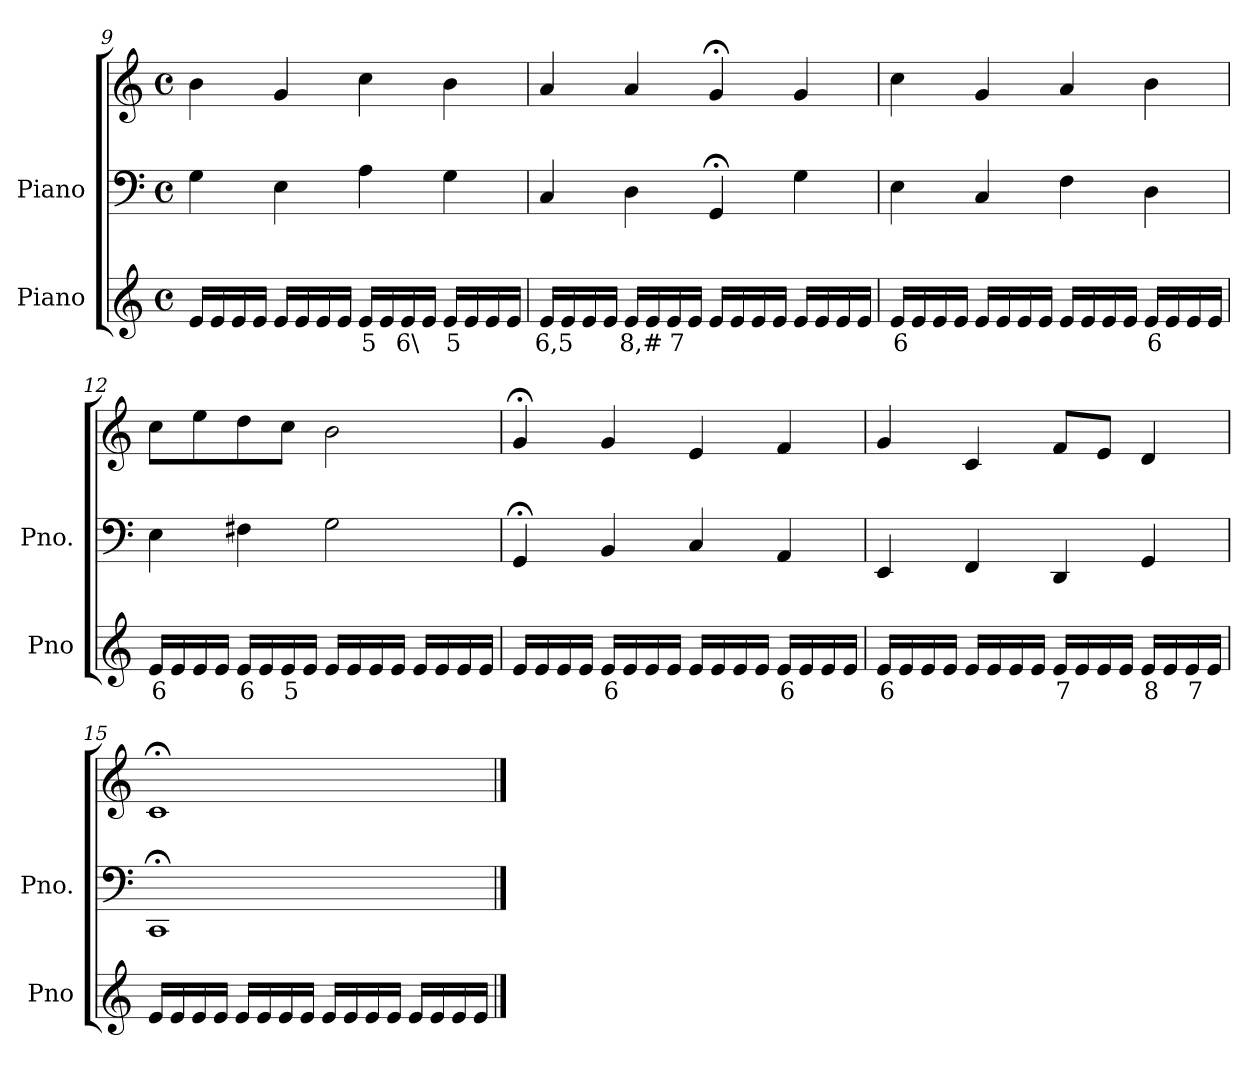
**kern	**text	**kern	**kern
*part2	*part2	*part1	*part1
*staff3	*staff3	*staff2	*staff1
*I"Piano	*	*I"Piano	*
*I'Pno	*	*I'Pno.	*
*clefG2	*	*clefF4	*clefG2
*k[]	*	*k[]	*k[]
*M4/4	*	*M4/4	*M4/4
*met(c)	*	*met(c)	*met(c)
=9	=9	=9	=9
16e/LL	.	4G\	4b\
16e/	.	.	.
16e/	.	.	.
16e/JJ	.	.	.
16e/LL	.	4E\	4g/
16e/	.	.	.
16e/	.	.	.
16e/JJ	.	.	.
!	!LO:LY:b	!	!
16e/LL	5	4A\	4cc\
16e/	.	.	.
!	!LO:LY:b	!	!
16e/	6\	.	.
16e/JJ	.	.	.
!	!LO:LY:b	!	!
16e/LL	5	4G\	4b\
16e/	.	.	.
16e/	.	.	.
16e/JJ	.	.	.
=10	=10	=10	=10
!	!LO:LY:b	!	!
16e/LL	6,5	4C/	4a/
16e/	.	.	.
16e/	.	.	.
16e/JJ	.	.	.
!	!LO:LY:b	!	!
16e/LL	8,#	4D\	4a/
16e/	.	.	.
!	!LO:LY:b	!	!
16e/	7	.	.
16e/JJ	.	.	.
16e/LL	.	4GG;</	4g;</
16e/	.	.	.
16e/	.	.	.
16e/JJ	.	.	.
16e/LL	.	4G\	4g/
16e/	.	.	.
16e/	.	.	.
16e/JJ	.	.	.
=11	=11	=11	=11
!	!LO:LY:b	!	!
16e/LL	6	4E\	4cc\
16e/	.	.	.
16e/	.	.	.
16e/JJ	.	.	.
16e/LL	.	4C/	4g/
16e/	.	.	.
16e/	.	.	.
16e/JJ	.	.	.
16e/LL	.	4F\	4a/
16e/	.	.	.
16e/	.	.	.
16e/JJ	.	.	.
!	!LO:LY:b	!	!
16e/LL	6	4D\	4b\
16e/	.	.	.
16e/	.	.	.
16e/JJ	.	.	.
=12	=12	=12	=12
!	!LO:LY:b	!	!
16e/LL	6	4E\	8cc\L
16e/	.	.	.
16e/	.	.	8ee\
16e/JJ	.	.	.
!	!LO:LY:b	!	!
16e/LL	6	4F#X\	8dd\
16e/	.	.	.
!	!LO:LY:b	!	!
16e/	5	.	8cc\J
16e/JJ	.	.	.
16e/LL	.	2G\	2b\
16e/	.	.	.
16e/	.	.	.
16e/JJ	.	.	.
16e/LL	.	.	.
16e/	.	.	.
16e/	.	.	.
16e/JJ	.	.	.
=13	=13	=13	=13
16e/LL	.	4GG;</	4g;</
16e/	.	.	.
16e/	.	.	.
16e/JJ	.	.	.
!	!LO:LY:b	!	!
16e/LL	6	4BB/	4g/
16e/	.	.	.
16e/	.	.	.
16e/JJ	.	.	.
16e/LL	.	4C/	4e/
16e/	.	.	.
16e/	.	.	.
16e/JJ	.	.	.
!	!LO:LY:b	!	!
16e/LL	6	4AA/	4f/
16e/	.	.	.
16e/	.	.	.
16e/JJ	.	.	.
=14	=14	=14	=14
!	!LO:LY:b	!	!
16e/LL	6	4EE/	4g/
16e/	.	.	.
16e/	.	.	.
16e/JJ	.	.	.
16e/LL	.	4FF/	4c/
16e/	.	.	.
16e/	.	.	.
16e/JJ	.	.	.
!	!LO:LY:b	!	!
16e/LL	7	4DD/	8f/L
16e/	.	.	.
16e/	.	.	8e/J
16e/JJ	.	.	.
!	!LO:LY:b	!	!
16e/LL	8	4GG/	4d/
16e/	.	.	.
!	!LO:LY:b	!	!
16e/	7	.	.
16e/JJ	.	.	.
=15	=15	=15	=15
16e/LL	.	1CC;<	1c;<
16e/	.	.	.
16e/	.	.	.
16e/JJ	.	.	.
16e/LL	.	.	.
16e/	.	.	.
16e/	.	.	.
16e/JJ	.	.	.
16e/LL	.	.	.
16e/	.	.	.
16e/	.	.	.
16e/JJ	.	.	.
16e/LL	.	.	.
16e/	.	.	.
16e/	.	.	.
16e/JJ	.	.	.
==	==	==	==
*-	*-	*-	*-
